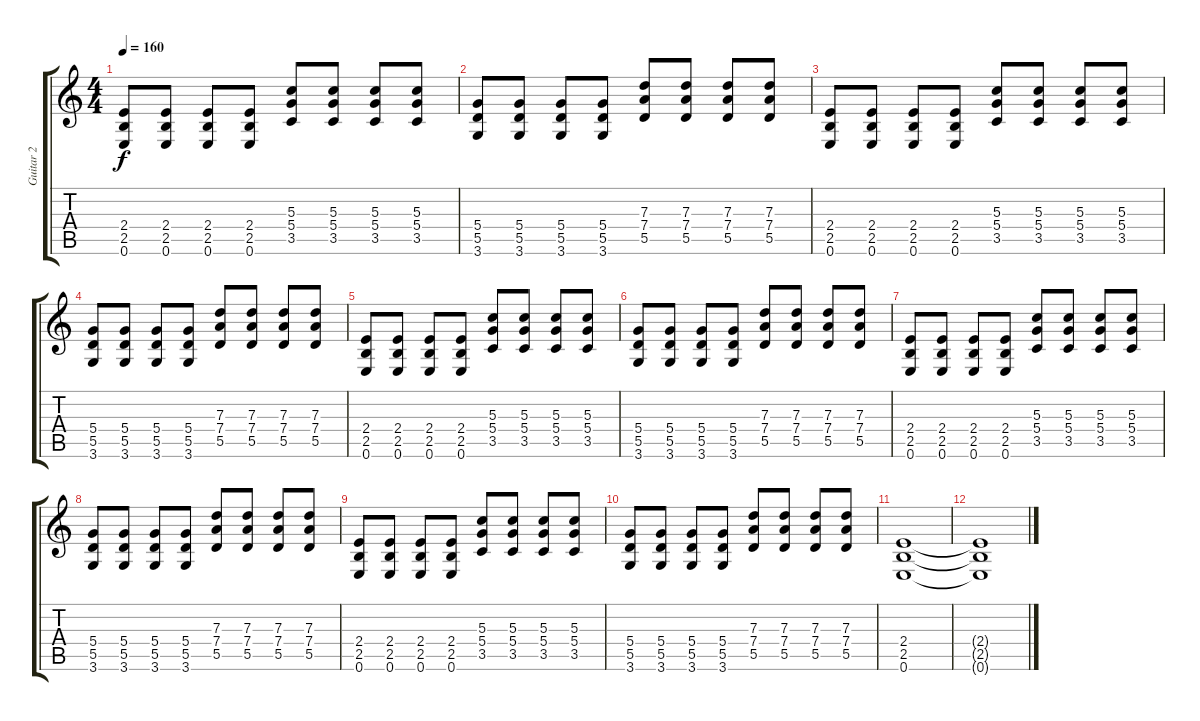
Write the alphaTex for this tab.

\track ("Guitar 2" "Guitar 2") {instrument distortionguitar}
\staff {score tabs}
\tuning (E4 B3 G3 D3 A2 E2) {hide}
\ts (4 4)
\tempo 160
\clef g2
\ks c
(2.4 2.5 0.6).8{dy f volume 12} (2.4 2.5 0.6).8 (2.4 2.5 0.6).8 (2.4 2.5 0.6).8 (5.3 5.4 3.5).8 (5.3 5.4 3.5).8 (5.3 5.4 3.5).8 (5.3 5.4 3.5).8 |
(5.4 5.5 3.6).8 (5.4 5.5 3.6).8 (5.4 5.5 3.6).8 (5.4 5.5 3.6).8 (7.3 7.4 5.5).8 (7.3 7.4 5.5).8 (7.3 7.4 5.5).8 (7.3 7.4 5.5).8 |
(2.4 2.5 0.6).8{volume 12} (2.4 2.5 0.6).8 (2.4 2.5 0.6).8 (2.4 2.5 0.6).8 (5.3 5.4 3.5).8 (5.3 5.4 3.5).8 (5.3 5.4 3.5).8 (5.3 5.4 3.5).8 |
(5.4 5.5 3.6).8 (5.4 5.5 3.6).8 (5.4 5.5 3.6).8 (5.4 5.5 3.6).8 (7.3 7.4 5.5).8 (7.3 7.4 5.5).8 (7.3 7.4 5.5).8 (7.3 7.4 5.5).8 |
(2.4 2.5 0.6).8{volume 12} (2.4 2.5 0.6).8 (2.4 2.5 0.6).8 (2.4 2.5 0.6).8 (5.3 5.4 3.5).8 (5.3 5.4 3.5).8 (5.3 5.4 3.5).8 (5.3 5.4 3.5).8 |
(5.4 5.5 3.6).8 (5.4 5.5 3.6).8 (5.4 5.5 3.6).8 (5.4 5.5 3.6).8 (7.3 7.4 5.5).8 (7.3 7.4 5.5).8 (7.3 7.4 5.5).8 (7.3 7.4 5.5).8 |
(2.4 2.5 0.6).8{volume 12} (2.4 2.5 0.6).8 (2.4 2.5 0.6).8 (2.4 2.5 0.6).8 (5.3 5.4 3.5).8 (5.3 5.4 3.5).8 (5.3 5.4 3.5).8 (5.3 5.4 3.5).8 |
(5.4 5.5 3.6).8 (5.4 5.5 3.6).8 (5.4 5.5 3.6).8 (5.4 5.5 3.6).8 (7.3 7.4 5.5).8 (7.3 7.4 5.5).8 (7.3 7.4 5.5).8 (7.3 7.4 5.5).8 |
(2.4 2.5 0.6).8{volume 12} (2.4 2.5 0.6).8 (2.4 2.5 0.6).8 (2.4 2.5 0.6).8 (5.3 5.4 3.5).8 (5.3 5.4 3.5).8 (5.3 5.4 3.5).8 (5.3 5.4 3.5).8 |
(5.4 5.5 3.6).8 (5.4 5.5 3.6).8 (5.4 5.5 3.6).8 (5.4 5.5 3.6).8 (7.3 7.4 5.5).8 (7.3 7.4 5.5).8 (7.3 7.4 5.5).8 (7.3 7.4 5.5).8 |
(2.4 2.5 0.6).1 |
(2.4{t} 2.5{t} 0.6{t}).1
